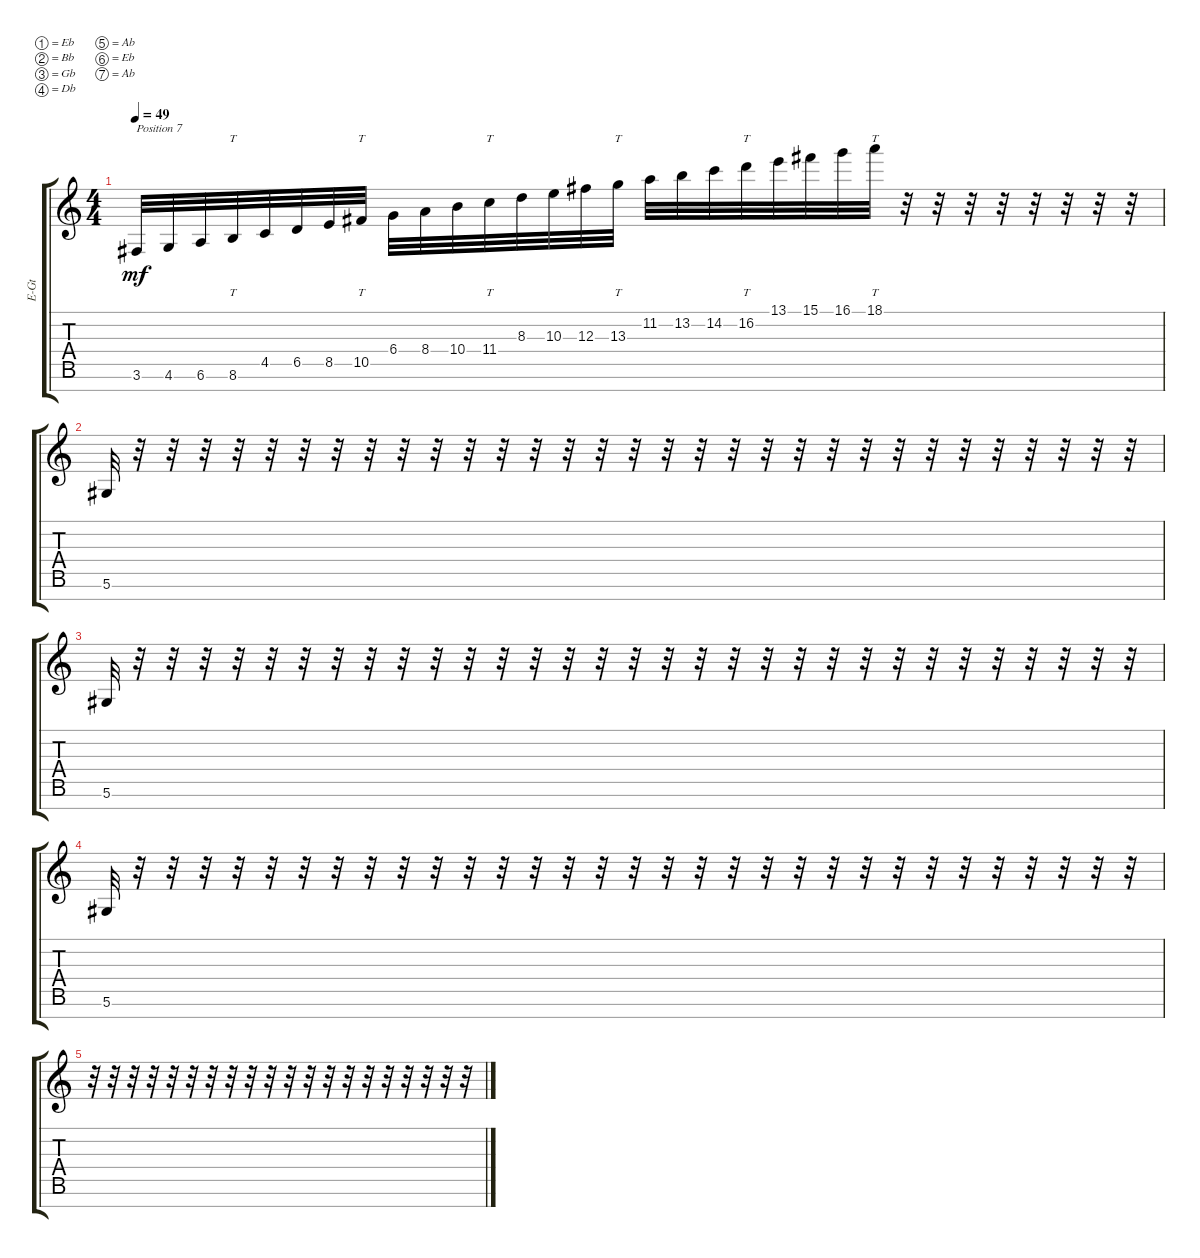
\defaultSystemsLayout 4
\bracketExtendMode groupsimilarinstruments
\otherSystemsTrackNameOrientation horizontal
\track ("Electric Guitar" "E-Gt") {instrument overdrivenguitar}
\staff {score tabs}
\tuning (Eb4 Bb3 Gb3 Db3 Ab2 Eb2 Ab1)
\ts (4 4)
\tempo 49
\clef g2
\ks c
3.6{acc #}.32{txt "Position 7" dy mf beam Up} 4.6.32{beam Up} 6.6.32{beam Up} 8.6.32{tt beam Up} 4.5.32{beam Up} 6.5.32{beam Up} 8.5.32{beam Up} 10.5{acc #}.32{tt beam Up} 6.4.32{beam Down} 8.4.32{beam Down} 10.4.32{beam Down} 11.4.32{tt beam Down} 8.3.32{beam Down} 10.3.32{beam Down} 12.3{acc #}.32{beam Down} 13.3.32{tt beam Down} 11.2.32{beam Down} 13.2.32{beam Down} 14.2.32{beam Down} 16.2.32{tt beam Down} 13.1.32{beam Down} 15.1{acc #}.32{beam Down} 16.1.32{beam Down} 18.1.32{tt beam Down} r.32{beam Up} r.32{beam Up} r.32{beam Up} r.32{beam Up} r.32{beam Up} r.32{beam Up} r.32{beam Up} r.32{beam Up} |
5.6{acc #}.32{beam Up} r.32{beam Up} r.32{beam Up} r.32{beam Up} r.32{beam Up} r.32{beam Up} r.32{beam Up} r.32{beam Up} r.32{beam Up} r.32{beam Up} r.32{beam Up} r.32{beam Up} r.32{beam Up} r.32{beam Up} r.32{beam Up} r.32{beam Up} r.32{beam Up} r.32{beam Up} r.32{beam Up} r.32{beam Up} r.32{beam Up} r.32{beam Up} r.32{beam Up} r.32{beam Up} r.32{beam Up} r.32{beam Up} r.32{beam Up} r.32{beam Up} r.32{beam Up} r.32{beam Up} r.32{beam Up} r.32{beam Up} |
5.6{acc #}.32{beam Up} r.32{beam Up} r.32{beam Up} r.32{beam Up} r.32{beam Up} r.32{beam Up} r.32{beam Up} r.32{beam Up} r.32{beam Up} r.32{beam Up} r.32{beam Up} r.32{beam Up} r.32{beam Up} r.32{beam Up} r.32{beam Up} r.32{beam Up} r.32{beam Up} r.32{beam Up} r.32{beam Up} r.32{beam Up} r.32{beam Up} r.32{beam Up} r.32{beam Up} r.32{beam Up} r.32{beam Up} r.32{beam Up} r.32{beam Up} r.32{beam Up} r.32{beam Up} r.32{beam Up} r.32{beam Up} r.32{beam Up} |
5.6{acc #}.32{beam Up} r.32{beam Up} r.32{beam Up} r.32{beam Up} r.32{beam Up} r.32{beam Up} r.32{beam Up} r.32{beam Up} r.32{beam Up} r.32{beam Up} r.32{beam Up} r.32{beam Up} r.32{beam Up} r.32{beam Up} r.32{beam Up} r.32{beam Up} r.32{beam Up} r.32{beam Up} r.32{beam Up} r.32{beam Up} r.32{beam Up} r.32{beam Up} r.32{beam Up} r.32{beam Up} r.32{beam Up} r.32{beam Up} r.32{beam Up} r.32{beam Up} r.32{beam Up} r.32{beam Up} r.32{beam Up} r.32{beam Up} |
r.32{beam Down} r.32{beam Down} r.32{beam Down} r.32{beam Down} r.32{beam Down} r.32{beam Down} r.32{beam Down} r.32{beam Down} r.32{beam Down} r.32{beam Down} r.32{beam Down} r.32{beam Down} r.32{beam Down} r.32{beam Down} r.32{beam Down} r.32{beam Down} r.32{beam Down} r.32{beam Down} r.32{beam Down} r.32{beam Down}
